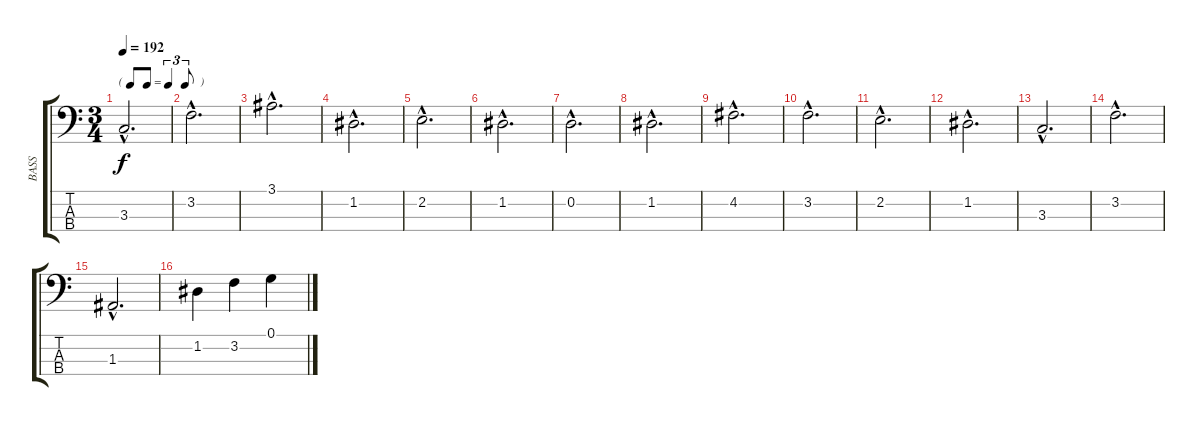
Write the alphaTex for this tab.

\track ("BASS" "BASS") {instrument acousticbass}
\staff {score tabs}
\tuning (G2 D2 A1 E1) {hide}
\ts (3 4)
\tf triplet8th
\tempo 192
\clef f4
\ks c
3.3{hac}.2{d dy f instrument acousticbass} |
3.2{hac}.2{d} |
3.1{hac}.2{d} |
1.2{hac}.2{d} |
2.2{hac}.2{d} |
1.2{hac}.2{d} |
0.2{hac}.2{d} |
1.2{hac}.2{d} |
4.2{hac}.2{d} |
3.2{hac}.2{d} |
2.2{hac}.2{d} |
1.2{hac}.2{d} |
3.3{hac}.2{d} |
3.2{hac}.2{d} |
1.3{hac}.2{d} |
1.2.4 3.2.4 0.1.4
